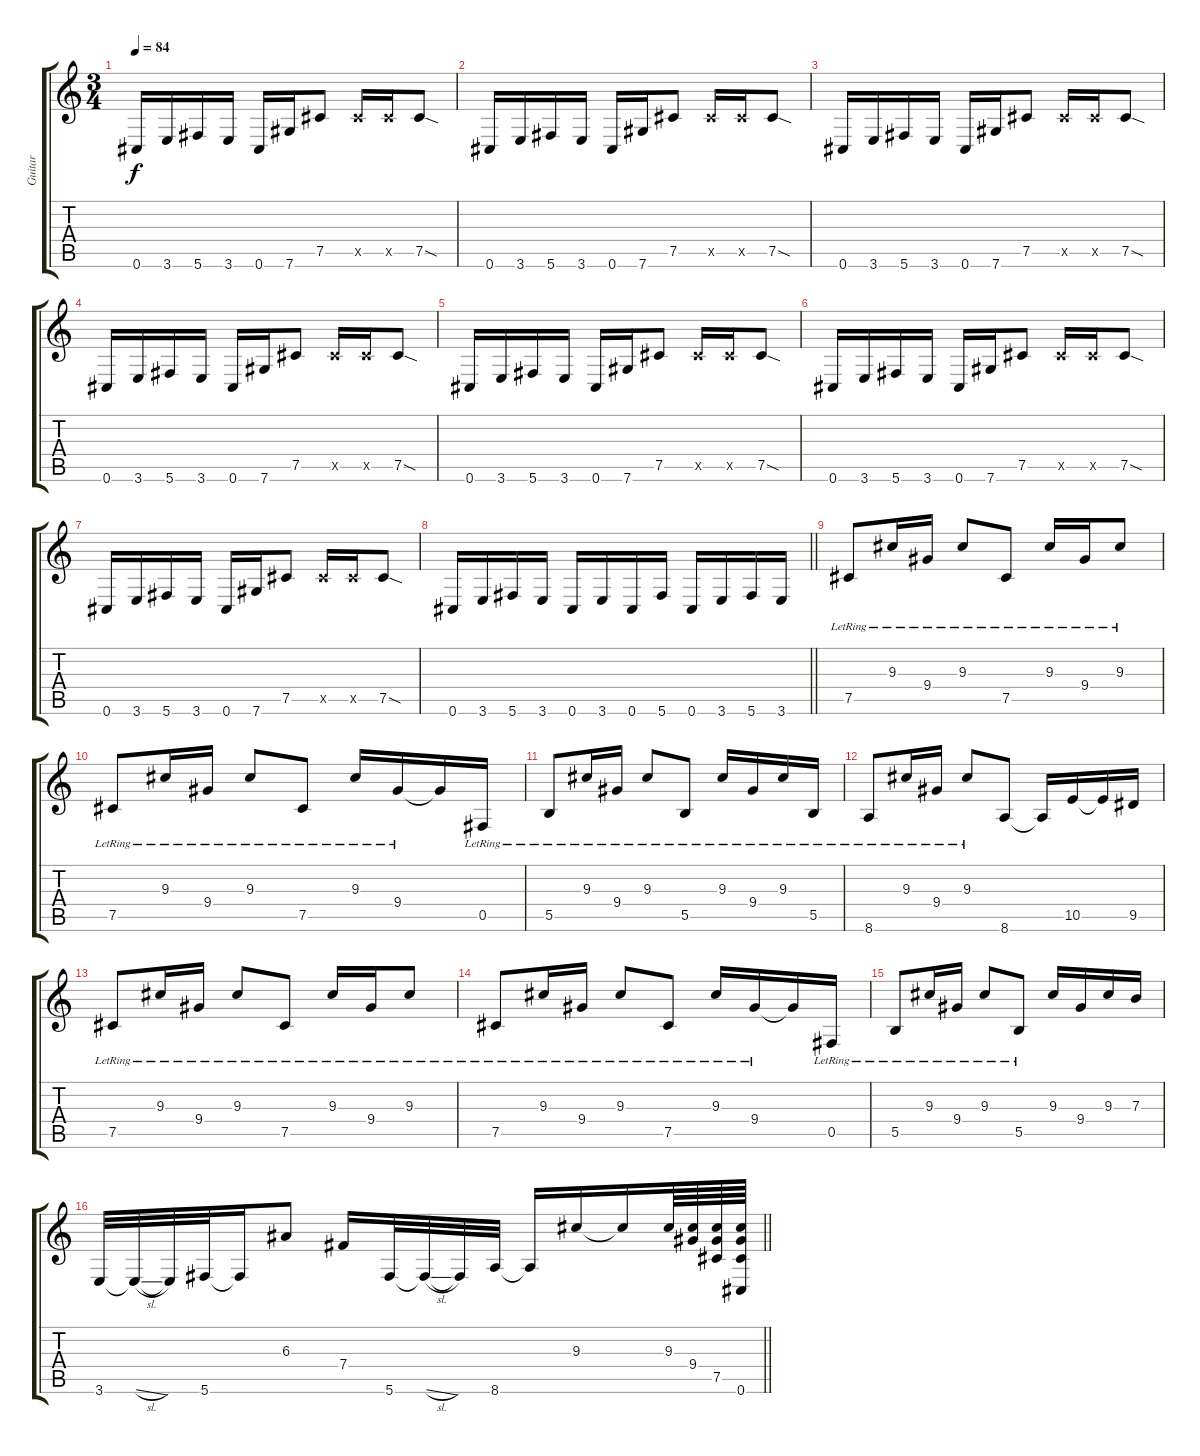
\track ("Guitar" "Guitar") {instrument electricguitarclean}
\staff {score tabs}
\tuning (Db4 Ab3 E3 B2 Gb2 Db2) {hide}
\ts (3 4)
\section ("" "")
\tempo 84
\clef g2
\ks c
0.6.16{dy f instrument overdrivenguitar} 3.6.16 5.6.16 3.6.16 0.6.16 7.6.16 7.5.8 7.5{x}.16 7.5{x}.16 7.5{sod}.8 |
0.6.16 3.6.16 5.6.16 3.6.16 0.6.16 7.6.16 7.5.8 7.5{x}.16 7.5{x}.16 7.5{sod}.8 |
0.6.16 3.6.16 5.6.16 3.6.16 0.6.16 7.6.16 7.5.8 7.5{x}.16 7.5{x}.16 7.5{sod}.8 |
0.6.16 3.6.16 5.6.16 3.6.16 0.6.16 7.6.16 7.5.8 7.5{x}.16 7.5{x}.16 7.5{sod}.8 |
0.6.16 3.6.16 5.6.16 3.6.16 0.6.16 7.6.16 7.5.8 7.5{x}.16 7.5{x}.16 7.5{sod}.8 |
0.6.16 3.6.16 5.6.16 3.6.16 0.6.16 7.6.16 7.5.8 7.5{x}.16 7.5{x}.16 7.5{sod}.8 |
0.6.16 3.6.16 5.6.16 3.6.16 0.6.16 7.6.16 7.5.8 7.5{x}.16 7.5{x}.16 7.5{sod}.8 |
\barLineRight lightlight
0.6.16 3.6.16 5.6.16 3.6.16 0.6.16 3.6.16 0.6.16 5.6.16 0.6.16 3.6.16 5.6.16 3.6.16 |
\section ("" "")
7.5{lr}.8{instrument electricguitarclean} 9.3{lr}.16 9.4{lr}.16 9.3{lr}.8 7.5{lr}.8 9.3{lr}.16 9.4{lr}.16 9.3{lr}.8 |
7.5{lr}.8 9.3{lr}.16 9.4{lr}.16 9.3{lr}.8 7.5{lr}.8 9.3{lr}.16 9.4{lr}.16 9.4{t}.16 0.5{lr}.16 |
5.5{lr}.8 9.3{lr}.16 9.4{lr}.16 9.3{lr}.8 5.5{lr}.8 9.3{lr}.16 9.4{lr}.16 9.3{lr}.16 5.5{lr}.16 |
8.6{lr}.8 9.3{lr}.16 9.4{lr}.16 9.3{lr}.8 8.6.8 8.6{t}.16 10.5.16 10.5{t}.16 9.5.16 |
7.5{lr}.8 9.3{lr}.16 9.4{lr}.16 9.3{lr}.8 7.5{lr}.8 9.3{lr}.16 9.4{lr}.16 9.3{lr}.8 |
7.5{lr}.8 9.3{lr}.16 9.4{lr}.16 9.3{lr}.8 7.5{lr}.8 9.3{lr}.16 9.4{lr}.16 9.4{t}.16 0.5{lr}.16 |
5.5{lr}.8 9.3{lr}.16 9.4{lr}.16 9.3{lr}.8 5.5{lr}.8 9.3.16 9.4.16 9.3.16 7.3.16 |
\barLineRight lightlight
3.6.32 3.6{sl t}.32 3.6{t}.32 5.6.32 5.6{t}.16 6.3.8 7.4.16 5.6.32 5.6{sl t}.32 5.6{t}.32 8.6.32 8.6{t}.16 9.3.16 9.3{t}.16 9.3.64 (9.3{t} 9.4).64 (9.3{t} 9.4{t} 7.5).64 (9.3{t} 9.4{t} 7.5{t} 0.6).64
